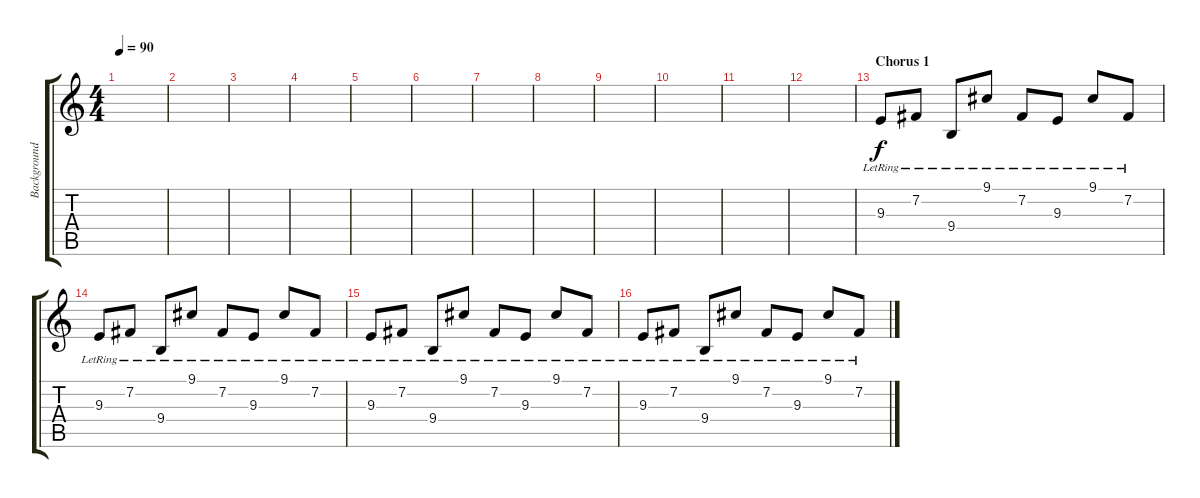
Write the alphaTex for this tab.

\track ("Background Chorus keys" "Background") {instrument fx7echoes}
\staff {score tabs}
\tuning (E4 B3 G3 D3 A2 E2) {hide}
\ts (4 4)
\tempo 90
\clef g2
\ks c
|
|
|
|
|
|
|
|
|
|
|
|
\section ("" "Chorus 1")
9.3{lr}.8 7.2{lr}.8 9.4{lr}.8 9.1{lr}.8 7.2{lr}.8 9.3{lr}.8 9.1{lr}.8 7.2{lr}.8 |
9.3{lr}.8 7.2{lr}.8 9.4{lr}.8 9.1{lr}.8 7.2{lr}.8 9.3{lr}.8 9.1{lr}.8 7.2{lr}.8 |
9.3{lr}.8 7.2{lr}.8 9.4{lr}.8 9.1{lr}.8 7.2{lr}.8 9.3{lr}.8 9.1{lr}.8 7.2{lr}.8 |
9.3{lr}.8 7.2{lr}.8 9.4{lr}.8 9.1{lr}.8 7.2{lr}.8 9.3{lr}.8 9.1{lr}.8 7.2{lr}.8
